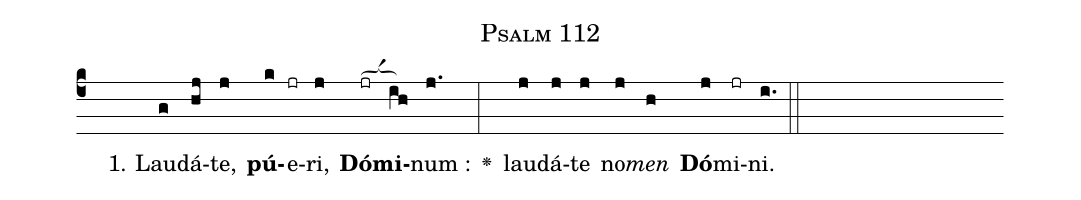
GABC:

name: Psalm 112;
office-part: 4th psalm;
%%
% The syntax in this part is called gabc. Please refer to http://home.gna.org/gregorio/gabc/#basis

(c4)()() 1. L{au}(g)dá(hj)te,(j) <b>pú</b>(k)e(jr)ri,(j) <b>Dó</b>(jr[ocba:1;6mm])<b>mi</b>(ih)num :(j.) <v>\greheightstar</v>(:) lau(j)dá(j)te(j) no(j)<i>men</i>(h) <b>Dó</b>(j)mi(jr)ni.(i.) (::)

%E(j) u(j) o(j) u(h) a(j) e.(i.) (::)

%Mediant of 2 accents
%Termination of 1 accent with 1 preperatory syllable
